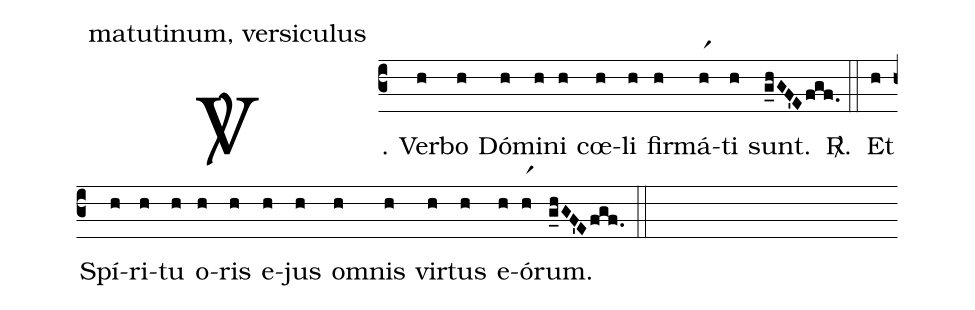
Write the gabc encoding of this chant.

office-part: matutinum, versiculus;
%%
(c3)
<sp>V/</sp>. Ver(h)bo(h) Dó(h)mi(h)ni(h) cœ(h)li(h) fir(h)má(hr1)ti(h) sunt.(g_hGF'Efgf.) <sp>R/</sp>.(::)
Et(h) Spí(h)ri(h)tu(h) o(h)ris(h) e(h)jus(h) om(h)nis(h) vir(h)tus(h) e(h)ó(hr1)rum.(g_hGF'Efgf.) (::)
